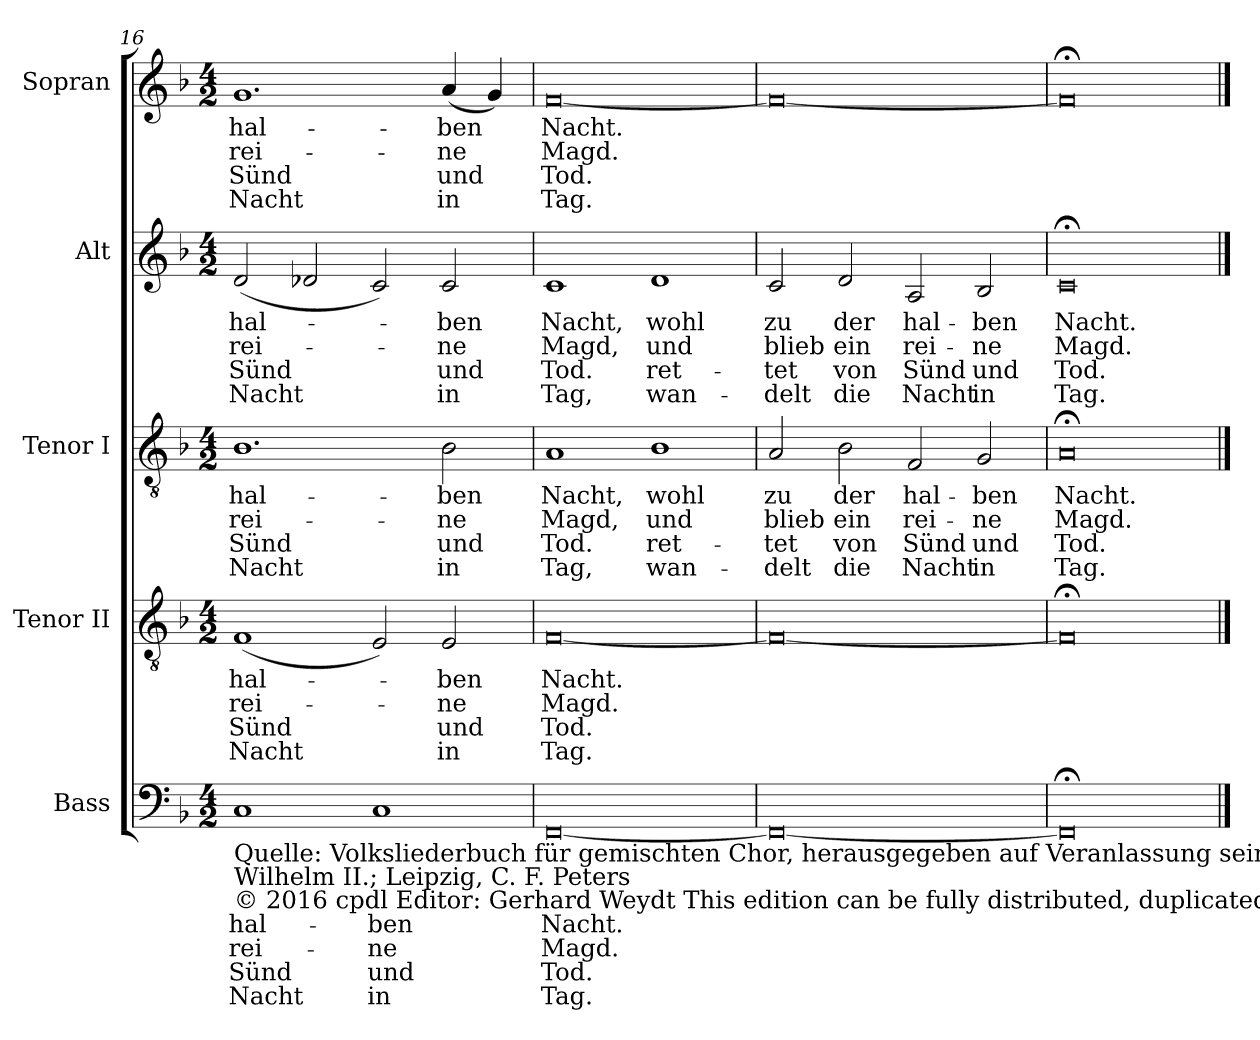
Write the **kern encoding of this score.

**kern	**text	**text	**text	**text	**kern	**text	**text	**text	**text	**kern	**text	**text	**text	**text	**kern	**text	**text	**text	**text	**kern	**text	**text	**text	**text
*part5	*part5	*part5	*part5	*part5	*part4	*part4	*part4	*part4	*part4	*part3	*part3	*part3	*part3	*part3	*part2	*part2	*part2	*part2	*part2	*part1	*part1	*part1	*part1	*part1
*staff5	*staff5	*staff5	*staff5	*staff5	*staff4	*staff4	*staff4	*staff4	*staff4	*staff3	*staff3	*staff3	*staff3	*staff3	*staff2	*staff2	*staff2	*staff2	*staff2	*staff1	*staff1	*staff1	*staff1	*staff1
*I"Bass	*	*	*	*	*I"Tenor II	*	*	*	*	*I"Tenor I	*	*	*	*	*I"Alt	*	*	*	*	*I"Sopran	*	*	*	*
*I'B.	*	*	*	*	*I'T2.	*	*	*	*	*I'T1.	*	*	*	*	*I'A.	*	*	*	*	*I'S.	*	*	*	*
!!LO:LB:g=z
*clefF4	*	*	*	*	*clefGv2	*	*	*	*	*clefGv2	*	*	*	*	*clefG2	*	*	*	*	*clefG2	*	*	*	*
*k[b-]	*	*	*	*	*k[b-]	*	*	*	*	*k[b-]	*	*	*	*	*k[b-]	*	*	*	*	*k[b-]	*	*	*	*
*F:	*	*	*	*	*F:	*	*	*	*	*F:	*	*	*	*	*F:	*	*	*	*	*F:	*	*	*	*
*M4/2	*	*	*	*	*M4/2	*	*	*	*	*M4/2	*	*	*	*	*M4/2	*	*	*	*	*M4/2	*	*	*	*
=16	=16	=16	=16	=16	=16	=16	=16	=16	=16	=16	=16	=16	=16	=16	=16	=16	=16	=16	=16	=16	=16	=16	=16	=16
!LO:TX:b:t=Quelle&colon; Volksliederbuch für gemischten Chor, herausgegeben auf Veranlassung seiner Majestät des deutschen Kaisers\nWilhelm II.; Leipzig, C. F. Peters\n© 2016 cpdl Editor&colon; Gerhard Weydt  This edition can be fully distributed, duplicated, performed, and recorded	!	!	!	!	!	!	!	!	!	!	!	!	!	!	!	!	!	!	!	!	!	!	!	!
!	!LO:LY:b	!LO:LY:b	!LO:LY:b	!LO:LY:b	!	!LO:LY:b	!LO:LY:b	!LO:LY:b	!LO:LY:b	!	!LO:LY:b	!LO:LY:b	!LO:LY:b	!LO:LY:b	!	!LO:LY:b	!LO:LY:b	!LO:LY:b	!LO:LY:b	!	!LO:LY:b	!LO:LY:b	!LO:LY:b	!LO:LY:b
1C	hal-	-rei-	-Sünd	Nacht	(<1F	hal-	-rei-	-Sünd	Nacht	1.B-	hal-	-rei-	-Sünd	Nacht	(<2d	hal-	-rei-	-Sünd	Nacht	1.g	hal-	-rei-	-Sünd	Nacht
.	.	.	.	.	.	.	.	.	.	.	.	.	.	.	2d-X	.	.	.	.	.	.	.	.	.
!	!LO:LY:b	!LO:LY:b	!LO:LY:b	!LO:LY:b	!	!	!	!	!	!	!	!	!	!	!	!	!	!	!	!	!	!	!	!
1C	ben	ne	und	in	2E)	.	.	.	.	.	.	.	.	.	2c)	.	.	.	.	.	.	.	.	.
!	!	!	!	!	!	!LO:LY:b	!LO:LY:b	!LO:LY:b	!LO:LY:b	!	!LO:LY:b	!LO:LY:b	!LO:LY:b	!LO:LY:b	!	!LO:LY:b	!LO:LY:b	!LO:LY:b	!LO:LY:b	!	!LO:LY:b	!LO:LY:b	!LO:LY:b	!LO:LY:b
.	.	.	.	.	2E	ben	ne	und	in	2B-	ben	ne	und	in	2c	ben	ne	und	in	(<4a	ben	ne	und	in
.	.	.	.	.	.	.	.	.	.	.	.	.	.	.	.	.	.	.	.	4g)	.	.	.	.
=17	=17	=17	=17	=17	=17	=17	=17	=17	=17	=17	=17	=17	=17	=17	=17	=17	=17	=17	=17	=17	=17	=17	=17	=17
!	!LO:LY:b	!LO:LY:b	!LO:LY:b	!LO:LY:b	!	!LO:LY:b	!LO:LY:b	!LO:LY:b	!LO:LY:b	!	!LO:LY:b	!LO:LY:b	!LO:LY:b	!LO:LY:b	!	!LO:LY:b	!LO:LY:b	!LO:LY:b	!LO:LY:b	!	!LO:LY:b	!LO:LY:b	!LO:LY:b	!LO:LY:b
[0FF	Nacht.	Magd.	Tod.	Tag.	[0F	Nacht.	Magd.	Tod.	Tag.	1A	Nacht,	Magd,	Tod.	Tag,	1c	Nacht,	Magd,	Tod.	Tag,	[0f	Nacht.	Magd.	Tod.	Tag.
!	!	!	!	!	!	!	!	!	!	!	!LO:LY:b	!LO:LY:b	!LO:LY:b	!LO:LY:b	!	!LO:LY:b	!LO:LY:b	!LO:LY:b	!LO:LY:b	!	!	!	!	!
.	.	.	.	.	.	.	.	.	.	1B-	wohl	und	ret-	-wan-	1d	wohl	und	ret-	-wan-	.	.	.	.	.
=18	=18	=18	=18	=18	=18	=18	=18	=18	=18	=18	=18	=18	=18	=18	=18	=18	=18	=18	=18	=18	=18	=18	=18	=18
!	!	!	!	!	!	!	!	!	!	!	!LO:LY:b	!LO:LY:b	!LO:LY:b	!LO:LY:b	!	!LO:LY:b	!LO:LY:b	!LO:LY:b	!LO:LY:b	!	!	!	!	!
0FF_	.	.	.	.	0F_	.	.	.	.	2A	-zu	blieb	tet	delt	2c	-zu	blieb	tet	delt	0f_	.	.	.	.
!	!	!	!	!	!	!	!	!	!	!	!LO:LY:b	!LO:LY:b	!LO:LY:b	!LO:LY:b	!	!LO:LY:b	!LO:LY:b	!LO:LY:b	!LO:LY:b	!	!	!	!	!
.	.	.	.	.	.	.	.	.	.	2B-	der	ein	von	die	2d	der	ein	von	die	.	.	.	.	.
!	!	!	!	!	!	!	!	!	!	!	!LO:LY:b	!LO:LY:b	!LO:LY:b	!LO:LY:b	!	!LO:LY:b	!LO:LY:b	!LO:LY:b	!LO:LY:b	!	!	!	!	!
.	.	.	.	.	.	.	.	.	.	2F	hal-	-rei-	-Sünd	Nacht	2A	hal-	-rei-	-Sünd	Nacht	.	.	.	.	.
!	!	!	!	!	!	!	!	!	!	!	!LO:LY:b	!LO:LY:b	!LO:LY:b	!LO:LY:b	!	!LO:LY:b	!LO:LY:b	!LO:LY:b	!LO:LY:b	!	!	!	!	!
.	.	.	.	.	.	.	.	.	.	2G	ben	ne	und	in	2B-	ben	ne	und	in	.	.	.	.	.
=19	=19	=19	=19	=19	=19	=19	=19	=19	=19	=19	=19	=19	=19	=19	=19	=19	=19	=19	=19	=19	=19	=19	=19	=19
!	!	!	!	!	!	!	!	!	!	!	!LO:LY:b	!LO:LY:b	!LO:LY:b	!LO:LY:b	!	!LO:LY:b	!LO:LY:b	!LO:LY:b	!LO:LY:b	!	!	!	!	!
0FF;<]	.	.	.	.	0F;<]	.	.	.	.	0A;<	Nacht.	Magd.	Tod.	Tag.	0c;<	Nacht.	Magd.	Tod.	Tag.	0f;<]	.	.	.	.
==	==	==	==	==	==	==	==	==	==	==	==	==	==	==	==	==	==	==	==	==	==	==	==	==
*-	*-	*-	*-	*-	*-	*-	*-	*-	*-	*-	*-	*-	*-	*-	*-	*-	*-	*-	*-	*-	*-	*-	*-	*-
